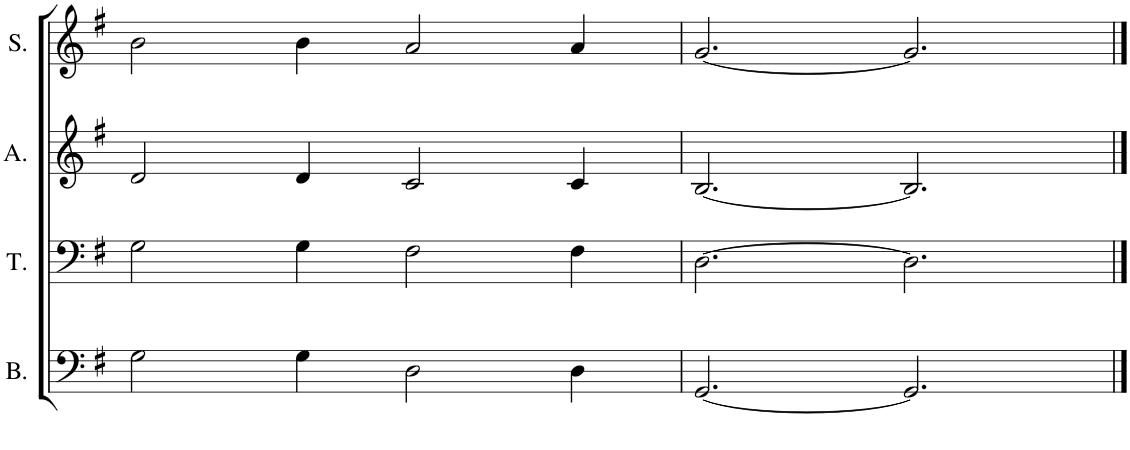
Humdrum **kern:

**kern	**kern	**kern	**kern
*part4	*part3	*part2	*part1
*staff4	*staff3	*staff2	*staff1
*I"Bass	*I"Tenor	*I"Alto	*I"Soprano
*I'B.	*I'T.	*I'A.	*I'S.
!!LO:PB:g=z
*clefF4	*clefF4	*clefG2	*clefG2
*k[f#]	*k[f#]	*k[f#]	*k[f#]
*M6/4	*M6/4	*M6/4	*M6/4
=10	=10	=10	=10
2G\	2G\	2d/	2b\
4G\	4G\	4d/	4b\
2D\	2F#\	2c/	2a/
4D\	4F#\	4c/	4a/
=11	=11	=11	=11
[2.GG/	[2.D\	[2.B/	[2.g/
2.GG/]	2.D\]	2.B/]	2.g/]
==	==	==	==
*-	*-	*-	*-
